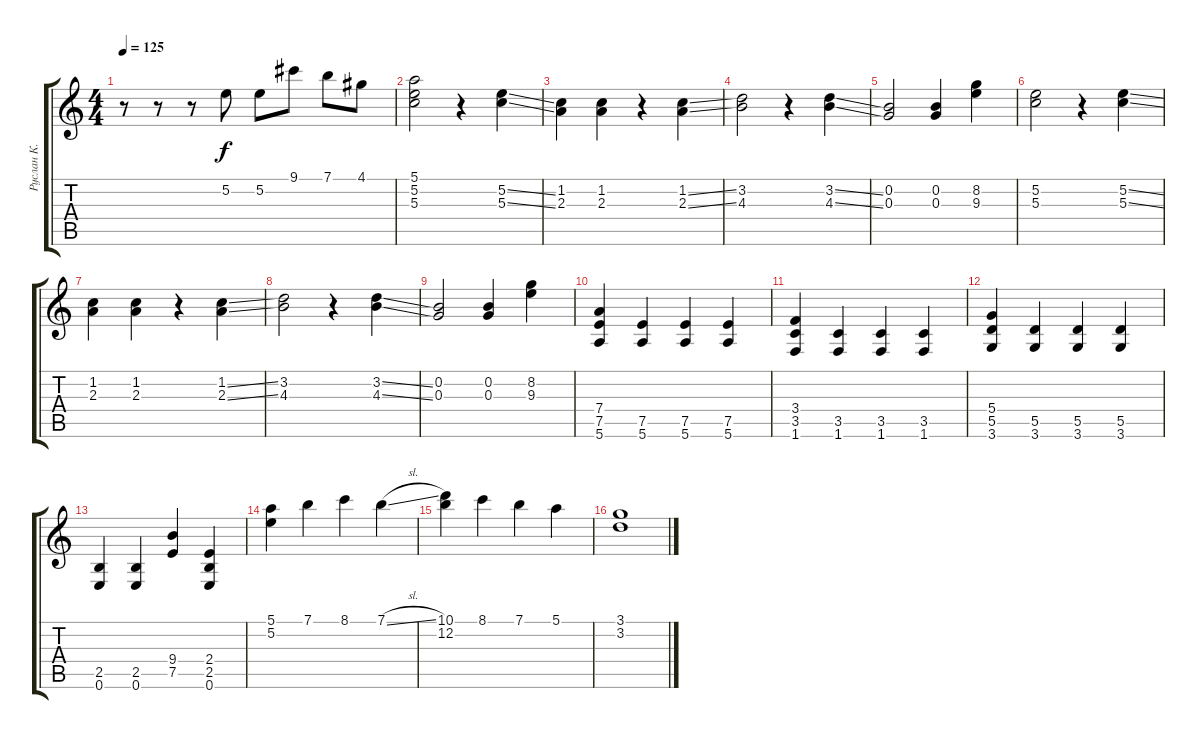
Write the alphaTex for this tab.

\track ("Руслан К. В." "Руслан К. ") {instrument acousticguitarsteel}
\staff {score tabs}
\tuning (E4 B3 G3 D3 A2 E2) {hide}
\ts (4 4)
\tempo 125
\clef g2
\ks c
r.8{dy f} r.8 r.8 5.2.8 5.2.8 9.1.8 7.1.8 4.1.8 |
(5.1 5.2 5.3).2 r.4 (5.2{ss} 5.3{ss}).4 |
(1.2 2.3).4 (1.2 2.3).4 r.4 (1.2{ss} 2.3{ss}).4 |
(3.2 4.3).2 r.4 (3.2{ss} 4.3{ss}).4 |
(0.2 0.3).2 (0.2 0.3).4 (8.2 9.3).4 |
(5.2 5.3).2 r.4 (5.2{ss} 5.3{ss}).4 |
(1.2 2.3).4 (1.2 2.3).4 r.4 (1.2{ss} 2.3{ss}).4 |
(3.2 4.3).2 r.4 (3.2{ss} 4.3{ss}).4 |
(0.2 0.3).2 (0.2 0.3).4 (8.2 9.3).4 |
(7.4 7.5 5.6).4 (7.5 5.6).4 (7.5 5.6).4 (7.5 5.6).4 |
(3.4 3.5 1.6).4 (3.5 1.6).4 (3.5 1.6).4 (3.5 1.6).4 |
(5.4 5.5 3.6).4 (5.5 3.6).4 (5.5 3.6).4 (5.5 3.6).4 |
(2.5 0.6).4 (2.5 0.6).4 (9.4 7.5).4 (2.4 2.5 0.6).4 |
(5.1 5.2).4 7.1.4 8.1.4 7.1{sl}.4 |
(10.1 12.2).4 8.1.4 7.1.4 5.1.4 |
(3.1 3.2).1
